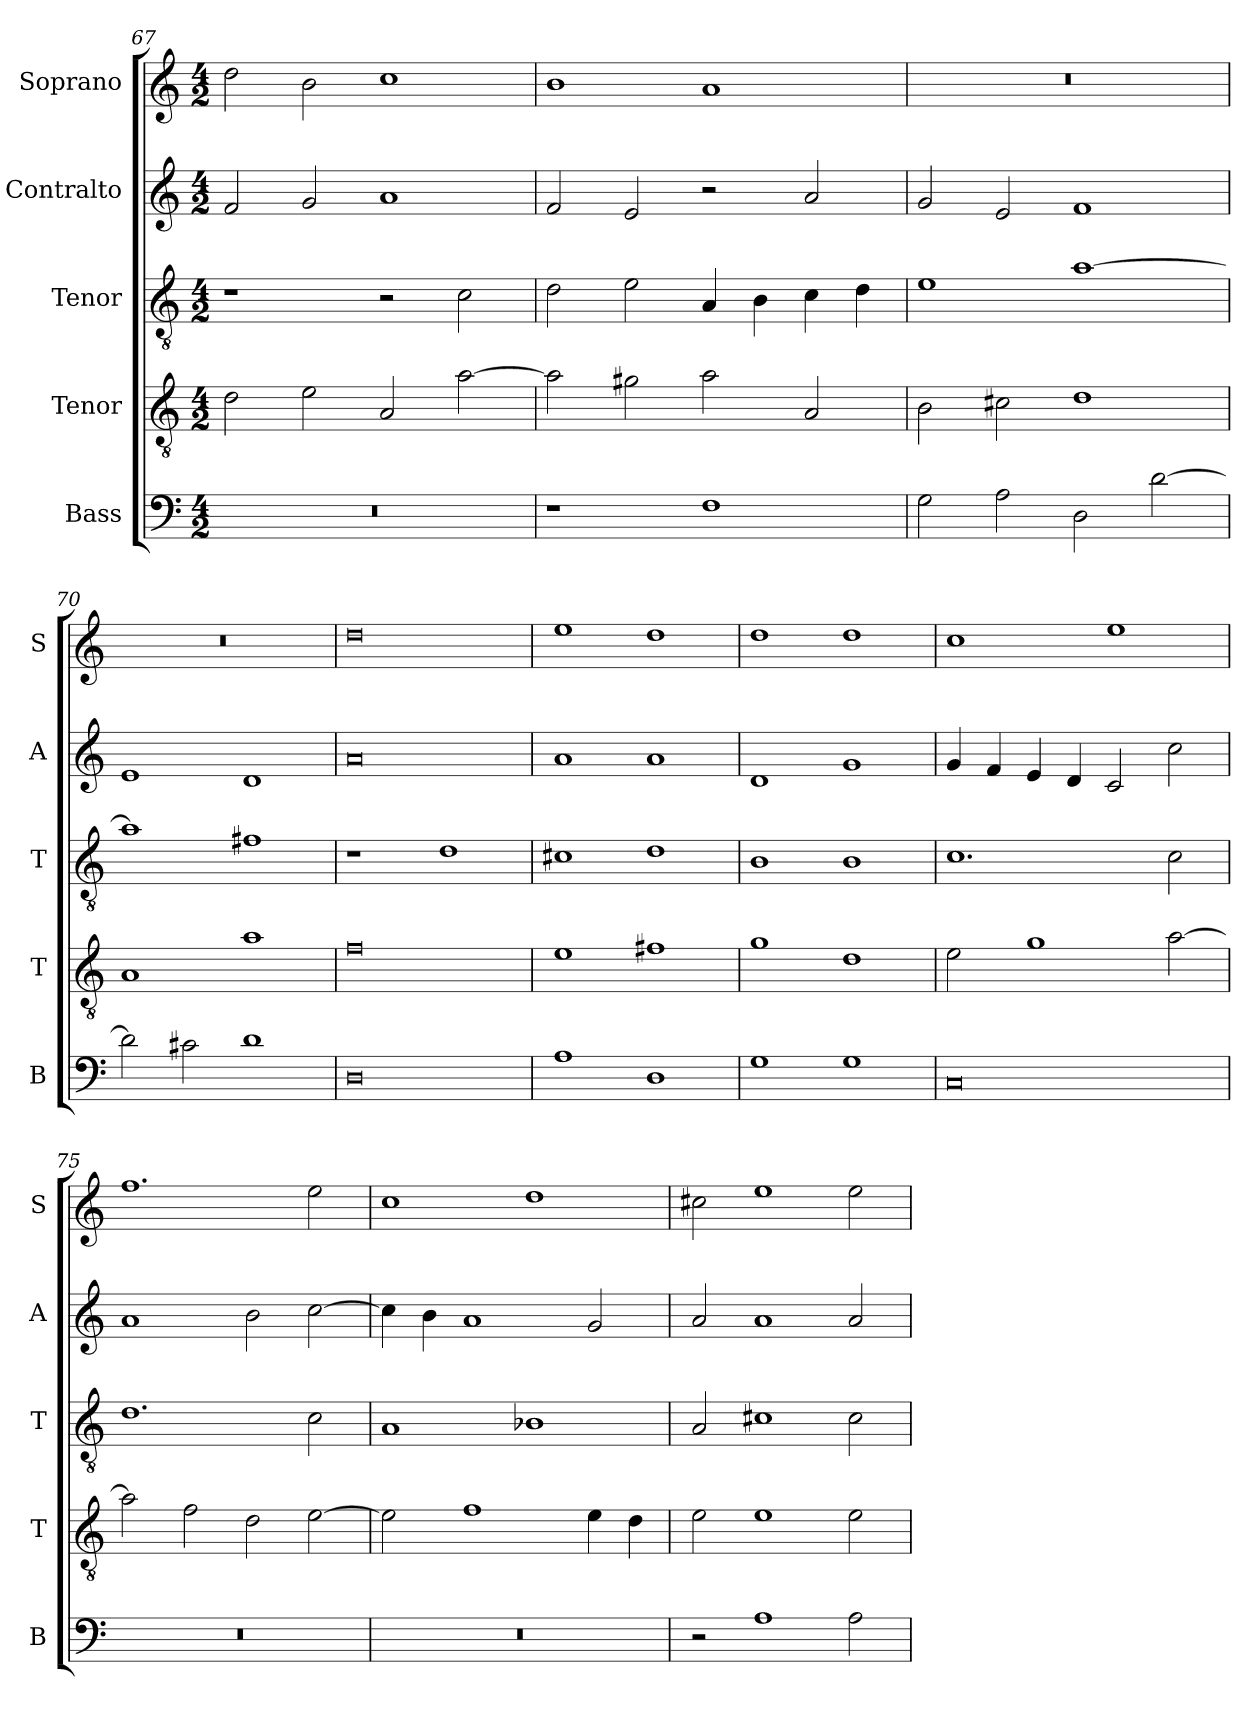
**kern	**kern	**kern	**kern	**kern
*part5	*part4	*part3	*part2	*part1
*staff5	*staff4	*staff3	*staff2	*staff1
*I"Bass	*I"Tenor	*I"Tenor	*I"Contralto	*I"Soprano
*I'B	*I'T	*I'T	*I'A	*I'S
*clefF4	*clefGv2	*clefGv2	*clefG2	*clefG2
*k[]	*k[]	*k[]	*k[]	*k[]
*A:aeo	*A:aeo	*A:aeo	*A:aeo	*A:aeo
*M4/2	*M4/2	*M4/2	*M4/2	*M4/2
=67	=67	=67	=67	=67
0r	2d	1r	2f	2dd
.	2e	.	2g	2b
.	2A	2r	1a	1cc
.	[2a	2c	.	.
=68	=68	=68	=68	=68
1r	2a]	2d	2f	1b
.	2g#X	2e	2e	.
1F	2a	4A	2r	1a
.	.	4B	.	.
.	2A	4c	2a	.
.	.	4d	.	.
=69	=69	=69	=69	=69
2G	2B	1e	2g	0r
2A	2c#X	.	2e	.
2D	1d	[1a	1f	.
[2d	.	.	.	.
=70	=70	=70	=70	=70
2d]	1A	1a]	1e	0r
2c#X	.	.	.	.
1d	1a	1f#X	1d	.
=71	=71	=71	=71	=71
0D	0f	1r	0a	0dd
.	.	1d	.	.
=72	=72	=72	=72	=72
1A	1e	1c#X	1a	1ee
1D	1f#X	1d	1a	1dd
=73	=73	=73	=73	=73
1G	1g	1B	1d	1dd
1G	1d	1B	1g	1dd
=74	=74	=74	=74	=74
0C	2e	1.c	4g	1cc
.	.	.	4f	.
.	1g	.	4e	.
.	.	.	4d	.
.	.	.	2c	1ee
.	[2a	2c	2cc	.
=75	=75	=75	=75	=75
0r	2a]	1.d	1a	1.ff
.	2f	.	.	.
.	2d	.	2b	.
.	[2e	2c	[2cc	2ee
=76	=76	=76	=76	=76
0r	2e]	1A	4cc]	1cc
.	.	.	4b	.
.	1f	.	1a	.
.	.	1B-X	.	1dd
.	4e	.	2g	.
.	4d	.	.	.
=77	=77	=77	=77	=77
2r	2e	2A	2a	2cc#X
1A	1e	1c#X	1a	1ee
2A	2e	2c#	2a	2ee
=	=	=	=	=
*-	*-	*-	*-	*-
